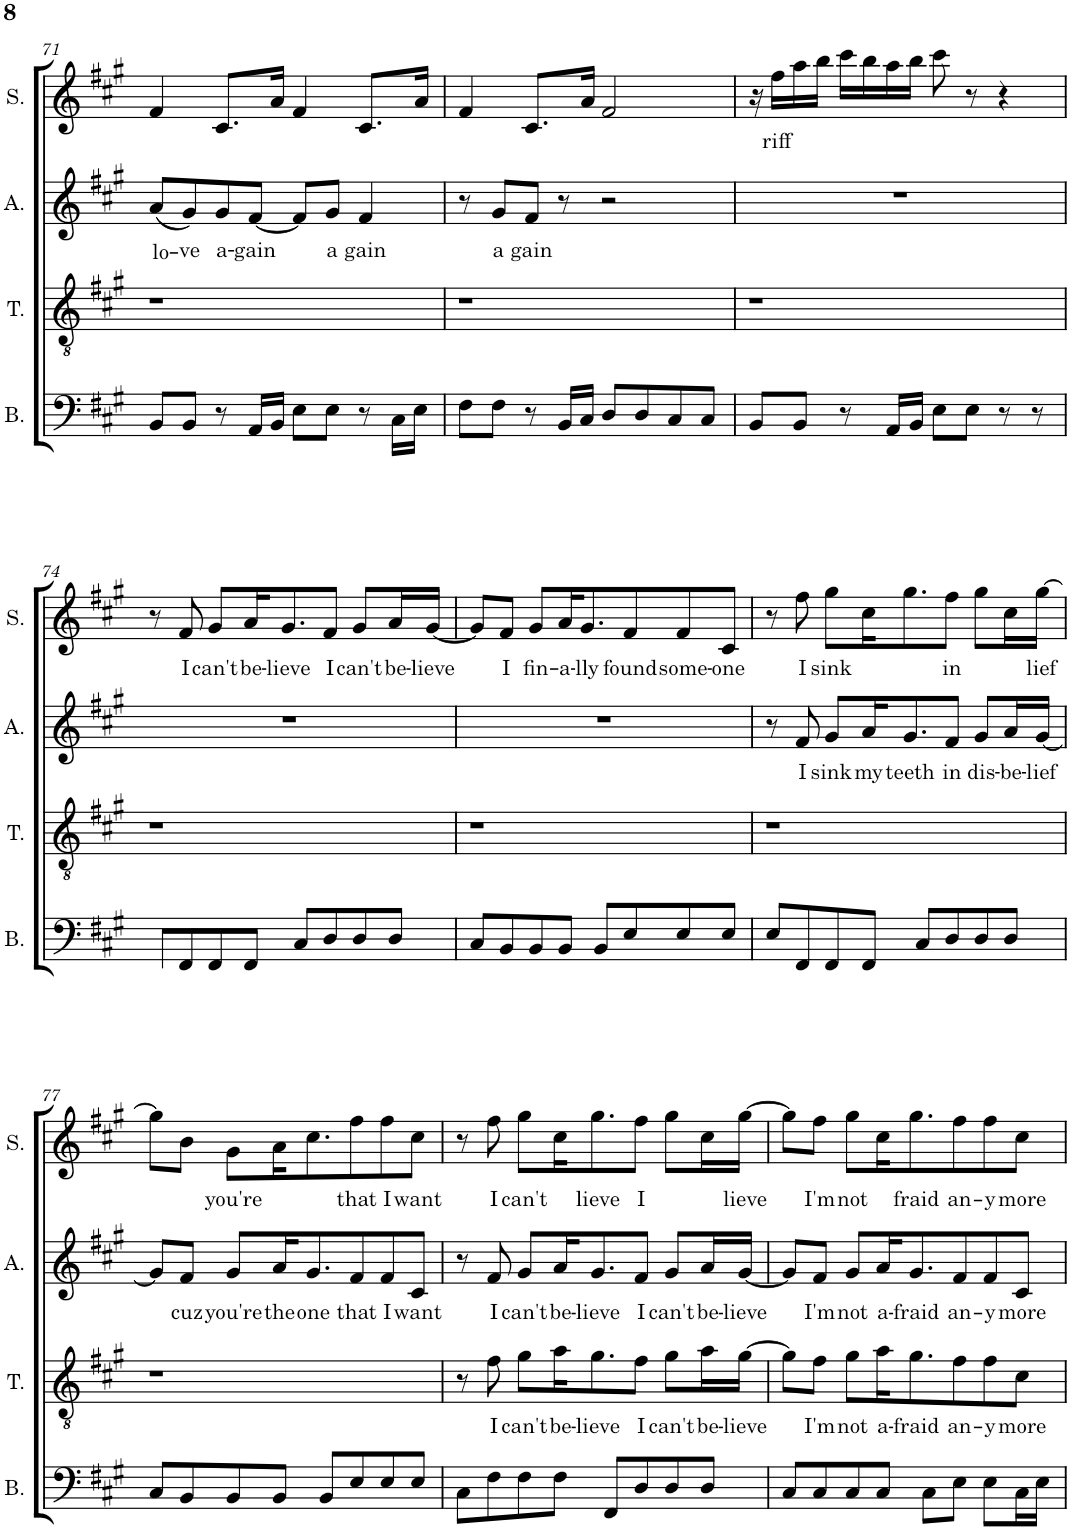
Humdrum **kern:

**kern	**kern	**text	**kern	**text	**kern	**text
*part4	*part3	*part3	*part2	*part2	*part1	*part1
*staff4	*staff3	*staff3	*staff2	*staff2	*staff1	*staff1
*I"Bass	*I"Tenor	*	*I"Alto	*	*I"Soprano	*
*I'B.	*I'T.	*	*I'A.	*	*I'S.	*
!!LO:PB:g=z
*clefF4	*clefGv2	*	*clefG2	*	*clefG2	*
*k[f#c#g#]	*k[f#c#g#]	*	*k[f#c#g#]	*	*k[f#c#g#]	*
*M4/4	*M4/4	*	*M4/4	*	*M4/4	*
=71	=71	=71	=71	=71	=71	=71
!	!	!	!	!LO:LY:b	!	!
8BB/L	1r	.	(8a/L	lo-	4f#/	.
!	!	!	!	!LO:LY:b	!	!
8BB/J	.	.	8g#/)	-ve	.	.
!	!	!	!	!LO:LY:b	!	!
8r	.	.	8g#/	-a-	8.c#/L	.
!	!	!	!	!LO:LY:b	!	!
16AA/LL	.	.	[8f#/J	gain	.	.
16BB/JJ	.	.	.	.	16a/Jk	.
8E\L	.	.	8f#/L]	.	4f#/	.
!	!	!	!	!LO:LY:b	!	!
8E\J	.	.	8g#/J	a	.	.
!	!	!	!	!LO:LY:b	!	!
8r	.	.	4f#/	gain	8.c#/L	.
16C#\LL	.	.	.	.	.	.
16E\JJ	.	.	.	.	16a/Jk	.
=72	=72	=72	=72	=72	=72	=72
8F#\L	1r	.	8r	.	4f#/	.
!	!	!	!	!LO:LY:b	!	!
8F#\J	.	.	8g#/L	a	.	.
!	!	!	!	!LO:LY:b	!	!
8r	.	.	8f#/J	gain	8.c#/L	.
16BB/LL	.	.	8r	.	.	.
16C#/JJ	.	.	.	.	16a/Jk	.
8D/L	.	.	2r	.	2f#/	.
8D/	.	.	.	.	.	.
8C#/	.	.	.	.	.	.
8C#/J	.	.	.	.	.	.
=73	=73	=73	=73	=73	=73	=73
8BB/L	1r	.	1r	.	16r	.
!	!	!	!	!	!	!LO:LY:b
.	.	.	.	.	16ff#\LL	riff
8BB/J	.	.	.	.	16aa\	.
.	.	.	.	.	16bb\JJ	.
8r	.	.	.	.	16ccc#\LL	.
.	.	.	.	.	16bb\	.
16AA/LL	.	.	.	.	16aa\	.
16BB/JJ	.	.	.	.	16bb\JJ	.
8E\L	.	.	.	.	8ccc#\	.
8E\J	.	.	.	.	8r	.
8r	.	.	.	.	4r	.
8r	.	.	.	.	.	.
!!LO:LB:g=z
=74	=74	=74	=74	=74	=74	=74
8EE/L	1r	.	1r	.	8r	.
!	!	!	!	!	!	!LO:LY:b
8FF#/	.	.	.	.	8f#/	I
!	!	!	!	!	!	!LO:LY:b
8FF#/	.	.	.	.	8g#/L	can't
!	!	!	!	!	!	!LO:LY:b
8FF#/J	.	.	.	.	16a/K	be-
!	!	!	!	!	!	!LO:LY:b
.	.	.	.	.	8.g#/	-lieve
8C#/L	.	.	.	.	.	.
!	!	!	!	!	!	!LO:LY:b
8D/	.	.	.	.	8f#/J	I
!	!	!	!	!	!	!LO:LY:b
8D/	.	.	.	.	8g#/L	can't
!	!	!	!	!	!	!LO:LY:b
8D/J	.	.	.	.	16a/L	be-
!	!	!	!	!	!	!LO:LY:b
.	.	.	.	.	[16g#/JJ	-lieve
=75	=75	=75	=75	=75	=75	=75
8C#/L	1r	.	1r	.	8g#/L]	.
!	!	!	!	!	!	!LO:LY:b
8BB/	.	.	.	.	8f#/J	I
!	!	!	!	!	!	!LO:LY:b
8BB/	.	.	.	.	8g#/L	fin-
!	!	!	!	!	!	!LO:LY:b
8BB/J	.	.	.	.	16a/K	-a-
!	!	!	!	!	!	!LO:LY:b
.	.	.	.	.	8.g#/	-lly
8BB/L	.	.	.	.	.	.
!	!	!	!	!	!	!LO:LY:b
8E/	.	.	.	.	8f#/	found
!	!	!	!	!	!	!LO:LY:b
8E/	.	.	.	.	8f#/	some-
!	!	!	!	!	!	!LO:LY:b
8E/J	.	.	.	.	8c#/J	-one
=76	=76	=76	=76	=76	=76	=76
8E/L	1r	.	8r	.	8r	.
!	!	!	!	!LO:LY:b	!	!LO:LY:b
8FF#/	.	.	8f#/	I	8ff#\	I
!	!	!	!	!LO:LY:b	!	!LO:LY:b
8FF#/	.	.	8g#/L	sink	8gg#\L	sink
!	!	!	!	!LO:LY:b	!	!
8FF#/J	.	.	16a/K	my	16cc#\K	.
!	!	!	!	!LO:LY:b	!	!
.	.	.	8.g#/	teeth	8.gg#\	.
8C#/L	.	.	.	.	.	.
!	!	!	!	!LO:LY:b	!	!LO:LY:b
8D/	.	.	8f#/J	in	8ff#\J	in
!	!	!	!	!LO:LY:b	!	!
8D/	.	.	8g#/L	dis-	8gg#\L	.
!	!	!	!	!LO:LY:b	!	!
8D/J	.	.	16a/L	-be-	16cc#\L	.
!	!	!	!	!LO:LY:b	!	!LO:LY:b
.	.	.	[16g#/JJ	-lief	[16gg#\JJ	-lief
!!LO:LB:g=z
=77	=77	=77	=77	=77	=77	=77
8C#/L	1r	.	8g#/L]	.	8gg#\L]	.
!	!	!	!	!LO:LY:b	!	!
8BB/	.	.	8f#/J	cuz	8b\J	.
!	!	!	!	!LO:LY:b	!	!LO:LY:b
8BB/	.	.	8g#/L	you're	8g#\L	you're
!	!	!	!	!LO:LY:b	!	!
8BB/J	.	.	16a/K	the	16a\K	.
!	!	!	!	!LO:LY:b	!	!
.	.	.	8.g#/	one	8.cc#\	.
8BB/L	.	.	.	.	.	.
!	!	!	!	!LO:LY:b	!	!LO:LY:b
8E/	.	.	8f#/	that	8ff#\	that
!	!	!	!	!LO:LY:b	!	!LO:LY:b
8E/	.	.	8f#/	I	8ff#\	I
!	!	!	!	!LO:LY:b	!	!LO:LY:b
8E/J	.	.	8c#/J	want	8cc#\J	want
=78	=78	=78	=78	=78	=78	=78
8C#\L	8r	.	8r	.	8r	.
!	!	!LO:LY:b	!	!LO:LY:b	!	!LO:LY:b
8F#\	8f#\	I	8f#/	I	8ff#\	I
!	!	!LO:LY:b	!	!LO:LY:b	!	!LO:LY:b
8F#\	8g#\L	can't	8g#/L	can't	8gg#\L	can't
!	!	!LO:LY:b	!	!LO:LY:b	!	!
8F#\J	16a\K	be-	16a/K	be-	16cc#\K	.
!	!	!LO:LY:b	!	!LO:LY:b	!	!LO:LY:b
.	8.g#\	-lieve	8.g#/	-lieve	8.gg#\	-lieve
8FF#/L	.	.	.	.	.	.
!	!	!LO:LY:b	!	!LO:LY:b	!	!LO:LY:b
8D/	8f#\J	I	8f#/J	I	8ff#\J	I
!	!	!LO:LY:b	!	!LO:LY:b	!	!
8D/	8g#\L	can't	8g#/L	can't	8gg#\L	.
!	!	!LO:LY:b	!	!LO:LY:b	!	!
8D/J	16a\L	be-	16a/L	be-	16cc#\L	.
!	!	!LO:LY:b	!	!LO:LY:b	!	!LO:LY:b
.	[16g#\JJ	-lieve	[16g#/JJ	-lieve	[16gg#\JJ	-lieve
=79	=79	=79	=79	=79	=79	=79
8C#/L	8g#\L]	.	8g#/L]	.	8gg#\L]	.
!	!	!LO:LY:b	!	!LO:LY:b	!	!LO:LY:b
8C#/	8f#\J	I'm	8f#/J	I'm	8ff#\J	I'm
!	!	!LO:LY:b	!	!LO:LY:b	!	!LO:LY:b
8C#/	8g#\L	not	8g#/L	not	8gg#\L	not
!	!	!LO:LY:b	!	!LO:LY:b	!	!
8C#/J	16a\K	a-	16a/K	a-	16cc#\K	.
!	!	!LO:LY:b	!	!LO:LY:b	!	!LO:LY:b
.	8.g#\	-fraid	8.g#/	-fraid	8.gg#\	-fraid
8C#\L	.	.	.	.	.	.
!	!	!LO:LY:b	!	!LO:LY:b	!	!LO:LY:b
8E\J	8f#\	an-	8f#/	an-	8ff#\	an-
!	!	!LO:LY:b	!	!LO:LY:b	!	!LO:LY:b
8E\L	8f#\	-y	8f#/	-y	8ff#\	-y
!	!	!LO:LY:b	!	!LO:LY:b	!	!LO:LY:b
16C#\L	8c#\J	more	8c#/J	more	8cc#\J	more
16E\JJ	.	.	.	.	.	.
=	=	=	=	=	=	=
*-	*-	*-	*-	*-	*-	*-
